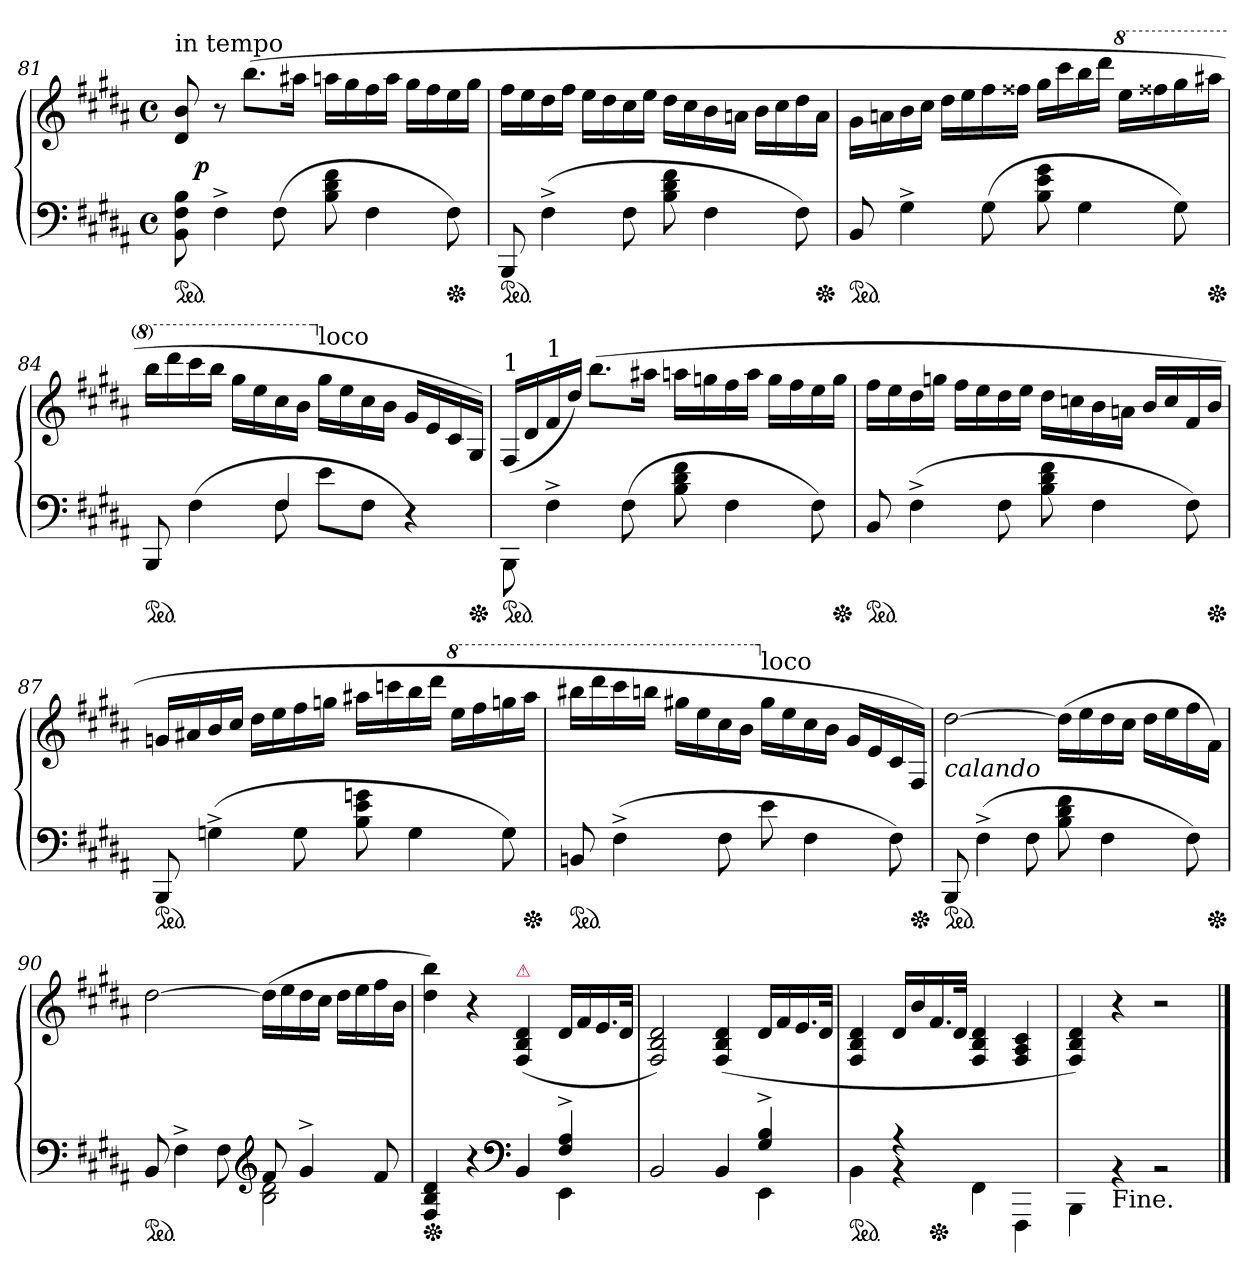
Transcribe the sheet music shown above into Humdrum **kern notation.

**kern	**kern	**dynam
*part1	*part1	*part1
*staff2	*staff1	*staff1/2
*clefF4	*clefG2	*
*k[f#c#g#d#a#]	*k[f#c#g#d#a#]	*
*M4/4	*M4/4	*
*met(c)	*met(c)	*
=81	=81	=81
*	*^	*
!	!LO:TX:a:t=in tempo	!	!
*ped	*	*	*
8BB 8F# 8B	8d# 8b	16ryy	.
.	.	2...ryy	p
4F#^>	8r	.	.
.	(>8.bbL	.	.
(>8F#	.	.	.
.	16aa#XJk	.	.
8B 8d# 8f#	16aanLL	.	.
.	16gg#	.	.
4F#	16ff#	.	.
.	16aaJJ	.	.
.	16gg#LL	.	.
.	16ff#	.	.
*Xped	*	*	*
8F#)	16ee	.	.
.	16gg#JJ	.	.
*	*v	*v	*
=82	=82	=82
*ped	*	*
8BBB	16ff#LL	.
.	16ee	.
(>4F#^>	16dd#	.
.	16ff#JJ	.
.	16eeLL	.
.	16dd#	.
8F#	16cc#	.
.	16eeJJ	.
8B 8d# 8f#	16dd#LL	.
.	16cc#	.
4F#	16b	.
.	16anJJ	.
.	16bLL	.
.	16cc#	.
8F#)	16dd#	.
*Xped	*	*
.	16aJJ	.
=83	=83	=83
*ped	*	*
8BB	16g#\LL	.
.	16an	.
4G#^>	16b	.
.	16cc#JJ	.
.	16dd#LL	.
.	16ee	.
(>8G#	16ff#	.
.	16ff##XJJ	.
8B 8e 8g#	16gg#LL	.
.	16ccc#	.
4G#	16bb	.
.	16ddd#JJ	.
*	*8va	*
.	16eeeLL	.
.	16fff##X	.
8G#)	16ggg#	.
*Xped	*	*
.	16aaa#XJJ	.
=84	=84	=84
*^	*	*
*ped	*	*	*
4.ryy	8BBB	16bbbLL	.
.	.	16dddd#	.
.	(>4F#	16cccc#	.
.	.	16bbbJJ	.
.	.	16ggg#LL	.
.	.	16eee	.
4F#	8F#	16ccc#	.
.	.	16bbJJ	.
*	*	*X8va	*
!	!	!LO:TX:a:t=loco	!
.	8eL	16gg#LL	.
.	.	16ee	.
4.ryy	8F#J	16cc#	.
.	.	16bJJ	.
.	4r)	16g#LL	.
.	.	16e	.
.	.	16c#	.
*Xped	*	*	*
.	.	16G#/JJ)	.
*v	*v	*	*
=85	=85	=85
!	!LO:TX:a:t=1	!
*ped	*	*
8BBB\	(<16F#/LL	.
.	16d#	.
!	!LO:TX:a:t=1	!
4F#^>	16f#	.
.	16dd#JJ)	.
.	(>8.bbL	.
(>8F#	.	.
.	16aa#XJk	.
8B 8d# 8f#	16aanLL	.
.	16ggn	.
4F#	16ff#	.
.	16aaJJ	.
.	16ggLL	.
.	16ff#	.
8F#)	16ee	.
*Xped	*	*
.	16ggJJ	.
=86	=86	=86
*ped	*	*
8BB	16ff#LL	.
.	16ee	.
(>4F#^>	16dd#	.
.	16ggnJJ	.
.	16ff#LL	.
.	16ee	.
8F#	16dd#	.
.	16eeJJ	.
8B 8d# 8f#	16dd#LL	.
.	16ccn	.
4F#	16b	.
.	16anJJ	.
.	16bLL	.
.	16cc	.
8F#)	16f#	.
*Xped	*	*
.	16bJJ	.
=87	=87	=87
*ped	*	*
8BBB	16gnLL	.
.	16a#X	.
(>4Gn^>	16b	.
.	16cc#JJ	.
.	16dd#LL	.
.	16ee	.
8G	16ff#	.
.	16ggnJJ	.
8B 8e 8gn	16aa#XLL	.
.	16cccn	.
4G	16bb	.
.	16ddd#JJ	.
*	*8va	*
.	16eeeLL	.
.	16fff#	.
8G)	16gggn	.
*Xped	*	*
.	16aaa#JJ	.
=88	=88	=88
*ped	*	*
8BBn	16bbb#XLL	.
.	16dddd#	.
(>4F#^>	16cccc#	.
.	16bbbnJJ	.
.	16ggg#XLL	.
.	16eee	.
8F#	16ccc#	.
.	16bbJJ	.
*	*X8va	*
!	!LO:TX:a:t=loco	!
8e	16gg#LL	.
.	16ee	.
4F#	16cc#	.
.	16bJJ	.
.	16g#LL	.
.	16e	.
8F#)	16c#	.
*Xped	*	*
.	16F#/JJ)	.
=89	=89	=89
!	!LO:TX:b:i:t=calando	!
*ped	*	*
8BBB	[2dd#	.
(>4F#^>	.	.
8F#	.	.
8B 8d# 8f#	(>16dd#LL]	.
.	16ee	.
4F#	16dd#	.
.	16cc#JJ	.
.	16dd#LL	.
.	16ee	.
8F#)	16ff#	.
*Xped	*	*
.	16f#JJ)	.
=90	=90	=90
*^	*	*
*ped	*	*	*
8BB	2ryy	[2dd#	.
4F#^>\	.	.	.
8F#\	.	.	.
*clefG2	*	*	*
8f#	2B 2d#	(>16dd#LL]	.
.	.	16ee	.
4g#^>	.	16dd#	.
.	.	16cc#JJ	.
.	.	16dd#LL	.
.	.	16ee	.
8f#	.	16ff#	.
.	.	16bJJ	.
=91	=91	=91	=91
*Xped	*	*	*
4F# 4B 4d#	2ryy	4dd# 4bb)	.
4r	.	4r	.
*clefF4	*	*	*
!	!	!LO:TX:a:color=crimson:t=⚠	!
4ryy	4BB	(>4F#/ 4B/ 4d#/	.
4F#^> 4A#^>	4EE	16d#LL	.
.	.	16f#	.
.	.	16.e	.
.	.	32d#JJk	.
=92	=92	=92	=92
2.ryy	2BB	2F#/ 2B/ 2d#/)	.
.	4BB	(>4F#/ 4B/ 4d#/	.
4G#^> 4B^>	4EE	16d#LL	.
.	.	16f#	.
.	.	16.e	.
.	.	32d#JJk	.
=93	=93	=93	=93
*ped	*	*	*
4BB\	4ryy	4F#/ 4B/ 4d#/	.
4rBB	4rA	16d#LL	.
.	.	16b	.
*Xped	*	*	*
.	.	16.f#	.
.	.	32d#JJk	.
4FF#\	2ryy	4F#/ 4B/ 4d#/	.
4FFF#\	.	4F#/ 4A#/ 4c#/	.
*v	*v	*	*
=94	=94	=94
4BBB\	4F#/ 4B/ 4d#/)	.
!LO:TX:b:t=Fine.	!	!
4rBB	4r	.
2rBB	2r	.
==	==	==
*-	*-	*-
